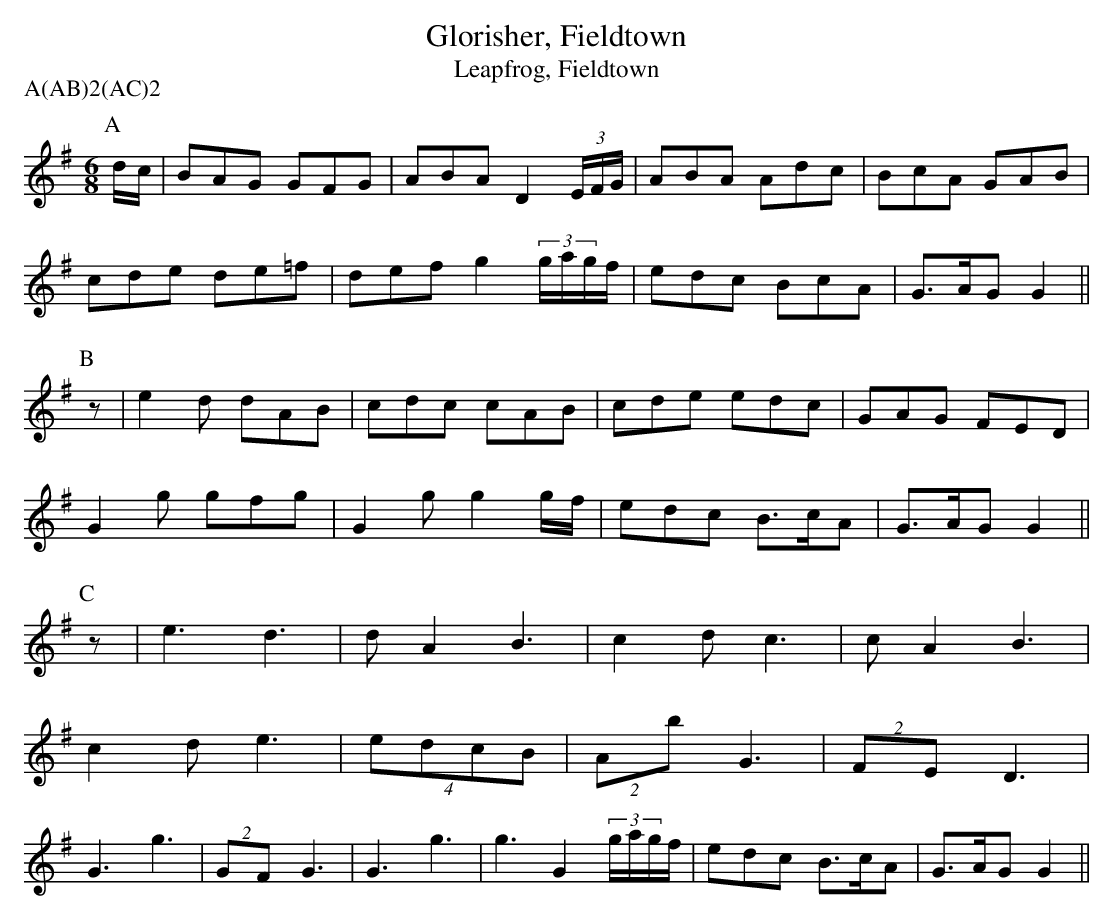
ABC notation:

X:1
T:Glorisher, Fieldtown
T:Leapfrog, Fieldtown
M:6/8
L:1/8
P:A(AB)2(AC)2
K:G
P:A
d/c/|BAG GFG |ABA D2(3E/F/G/  | ABA Adc |BcA  GAB|
cde de=f|def g2(3g/a/g/f/| edc BcA |G>AG G2 ||
P:B
z|e2d dAB |cdc cAB         | cde edc |GAG  FED|
G2g gfg |G2g g2g/f/      | edc B>cA|G>AG G2 ||
P:C
z|e3  d3  |dA2 B3          | c2d c3  |cA2  B3 |
c2d e3  |(4edcB          |(2Ab G3  |(2FE D3 |
G3  g3  |(2GF G3         |\
G3  g3  |g3-G2(3g/a/g/f/ |edc  B>cA|G>AG G2 ||
